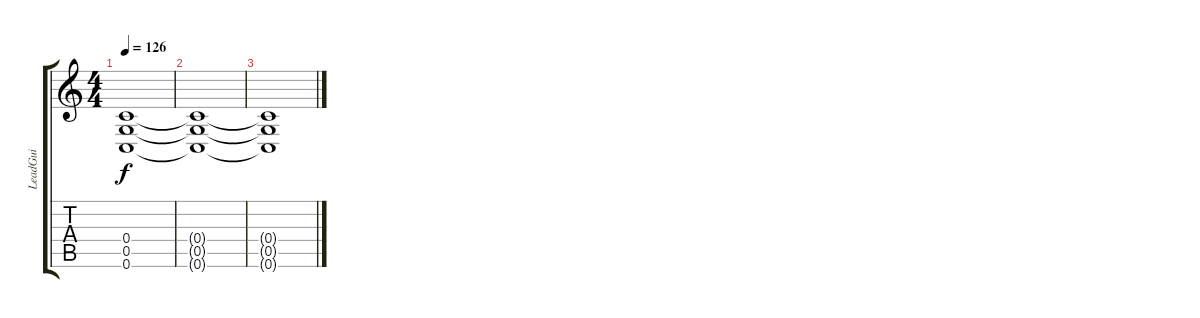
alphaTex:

\track ("LeadGui" "LeadGui") {instrument distortionguitar}
\staff {score tabs}
\tuning (D4 A3 F3 C3 G2 C2) {hide}
\ts (4 4)
\tempo 126
\clef g2
\ks c
(0.4{t} 0.5{t} 0.6{t}).1{dy f} |
(0.4{t} 0.5{t} 0.6{t}).1 |
(0.4{t} 0.5{t} 0.6{t}).1
